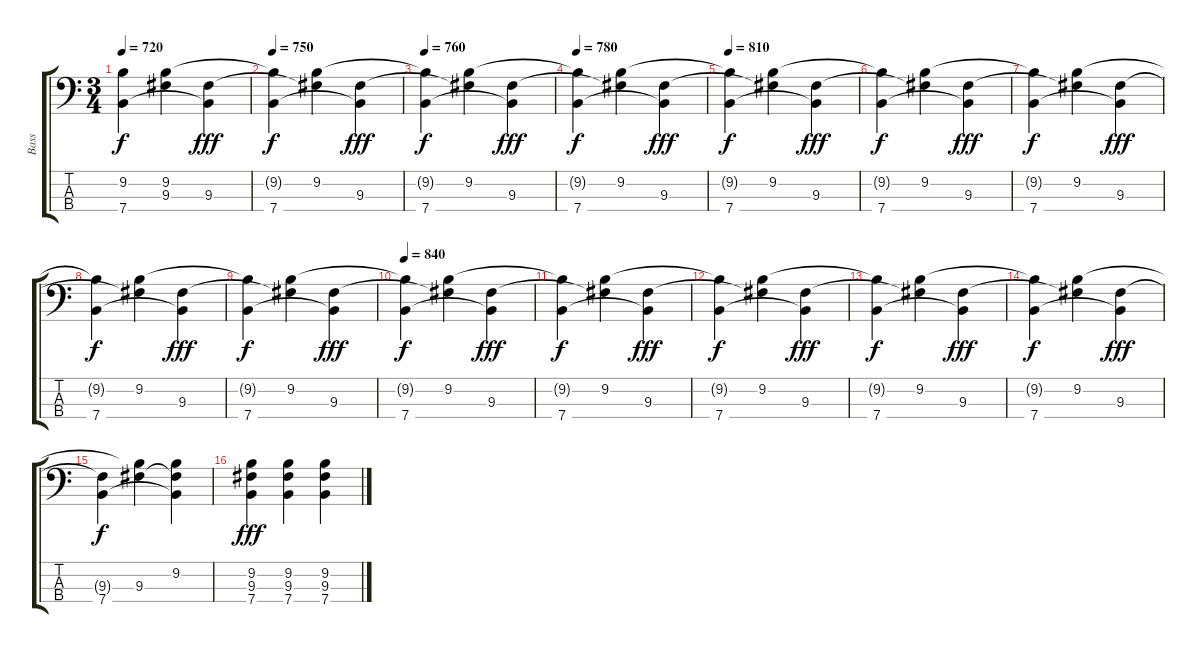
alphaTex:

\track ("Bass" "Bass") {instrument fretlessbass}
\staff {score tabs}
\tuning (G2 D2 A1 E1) {hide}
\ts (3 4)
\tempo 720
\clef f4
\ks c
(9.2{t} 7.4).4{dy f} (9.2 9.3{t}).4 (9.3 7.4{t}).4{dy fff} |
\tempo 750
(9.2{t} 7.4).4{dy f} (9.2 9.3{t}).4 (9.3 7.4{t}).4{dy fff} |
\tempo 760
(9.2{t} 7.4).4{dy f} (9.2 9.3{t}).4 (9.3 7.4{t}).4{dy fff} |
\tempo 780
(9.2{t} 7.4).4{dy f} (9.2 9.3{t}).4 (9.3 7.4{t}).4{dy fff} |
\tempo 810
(9.2{t} 7.4).4{dy f} (9.2 9.3{t}).4 (9.3 7.4{t}).4{dy fff} |
(9.2{t} 7.4).4{dy f} (9.2 9.3{t}).4 (9.3 7.4{t}).4{dy fff} |
(9.2{t} 7.4).4{dy f} (9.2 9.3{t}).4 (9.3 7.4{t}).4{dy fff} |
(9.2{t} 7.4).4{dy f} (9.2 9.3{t}).4 (9.3 7.4{t}).4{dy fff} |
(9.2{t} 7.4).4{dy f} (9.2 9.3{t}).4 (9.3 7.4{t}).4{dy fff} |
\tempo 840
(9.2{t} 7.4).4{dy f} (9.2 9.3{t}).4 (9.3 7.4{t}).4{dy fff} |
(9.2{t} 7.4).4{dy f} (9.2 9.3{t}).4 (9.3 7.4{t}).4{dy fff} |
(9.2{t} 7.4).4{dy f} (9.2 9.3{t}).4 (9.3 7.4{t}).4{dy fff} |
(9.2{t} 7.4).4{dy f} (9.2 9.3{t}).4 (9.3 7.4{t}).4{dy fff} |
(9.2{t} 7.4).4{dy f} (9.2 9.3{t}).4 (9.3 7.4{t}).4{dy fff} |
(9.3{t} 7.4).4{dy f} (9.2{t} 9.3).4 (9.2 9.3{t} 7.4{t}).4 |
(9.2 9.3 7.4).4{dy fff} (9.2 9.3 7.4).4 (9.2 9.3 7.4).4
